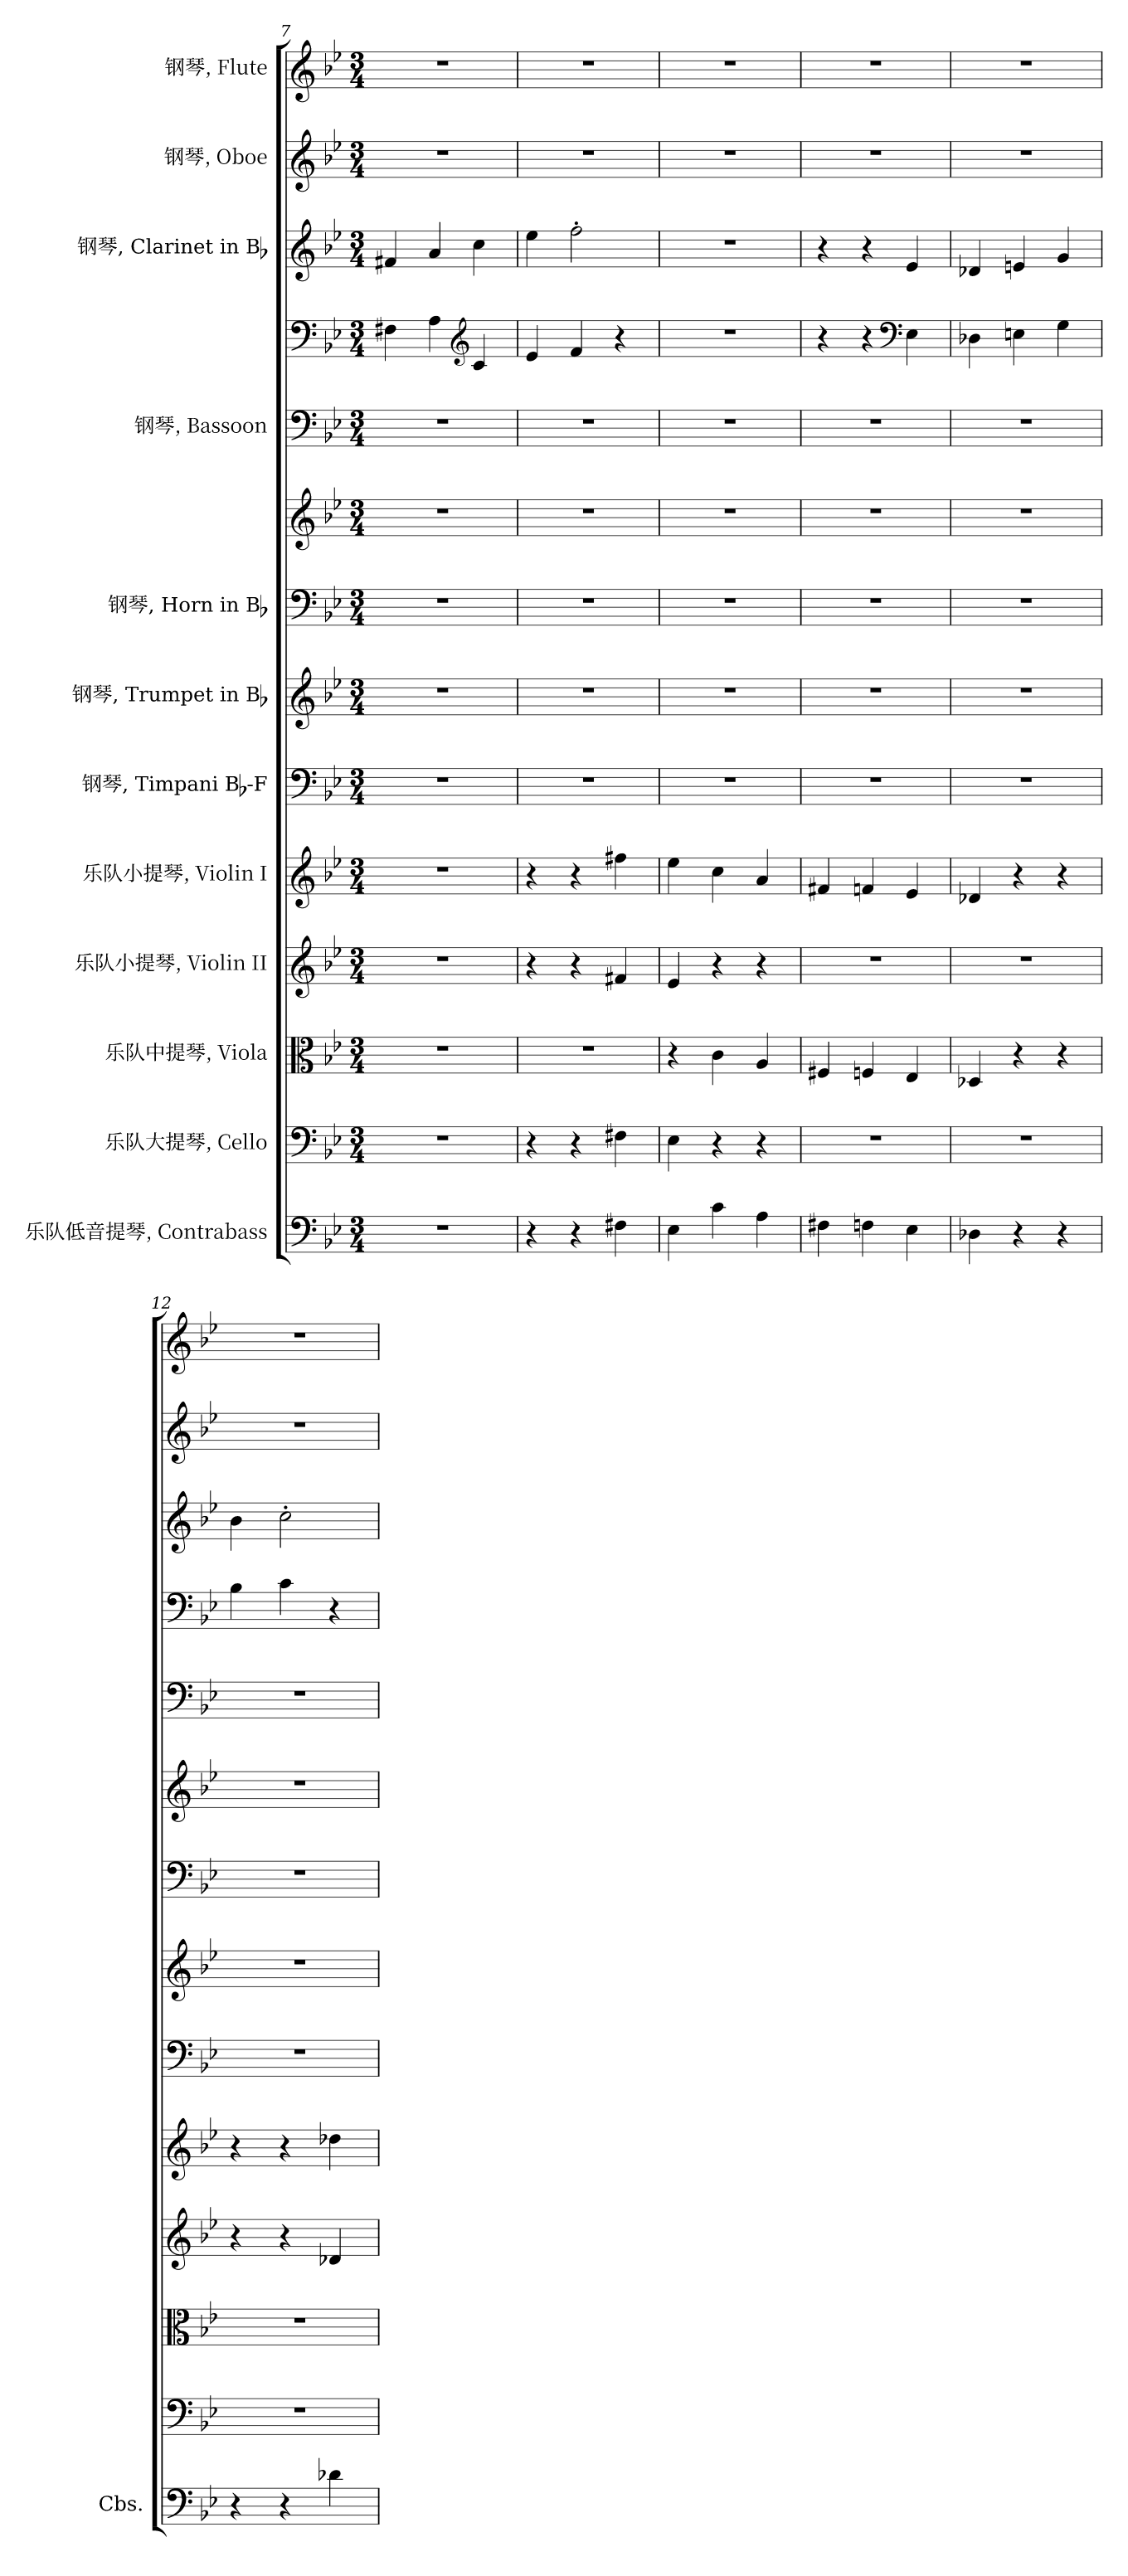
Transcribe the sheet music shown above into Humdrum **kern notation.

**kern	**kern	**kern	**kern	**kern	**kern	**kern	**kern	**kern	**kern	**kern	**kern	**kern	**kern
*part12	*part11	*part10	*part9	*part8	*part7	*part6	*part5	*part5	*part4	*part4	*part3	*part2	*part1
*staff14	*staff13	*staff12	*staff11	*staff10	*staff9	*staff8	*staff7	*staff6	*staff5	*staff4	*staff3	*staff2	*staff1
*I"乐队低音提琴, Contrabass	*I"乐队大提琴, Cello	*I"乐队中提琴, Viola	*I"乐队小提琴, Violin II	*I"乐队小提琴, Violin I	*I"钢琴, Timpani Bb-F	*I"钢琴, Trumpet in Bb	*I"钢琴, Horn in Bb	*	*I"钢琴, Bassoon	*	*I"钢琴, Clarinet in Bb	*I"钢琴, Oboe	*I"钢琴, Flute
*I'Cbs.	*	*	*	*	*	*	*	*	*	*	*	*	*
*clefF4	*clefF4	*clefC3	*clefG2	*clefG2	*clefF4	*clefG2	*clefF4	*clefG2	*clefF4	*clefF4	*clefG2	*clefG2	*clefG2
*ITrd7c12	*	*	*	*	*	*	*	*	*	*	*	*	*
*k[b-e-]	*k[b-e-]	*k[b-e-]	*k[b-e-]	*k[b-e-]	*k[b-e-]	*k[b-e-]	*k[b-e-]	*k[b-e-]	*k[b-e-]	*k[b-e-]	*k[b-e-]	*k[b-e-]	*k[b-e-]
*M3/4	*M3/4	*M3/4	*M3/4	*M3/4	*M3/4	*M3/4	*M3/4	*M3/4	*M3/4	*M3/4	*M3/4	*M3/4	*M3/4
=7	=7	=7	=7	=7	=7	=7	=7	=7	=7	=7	=7	=7	=7
2.r	2.r	2.r	2.r	2.r	2.r	2.r	2.r	2.r	2.r	4F#X\	4f#X/	2.r	2.r
.	.	.	.	.	.	.	.	.	.	4A\	4a/	.	.
*	*	*	*	*	*	*	*	*	*	*clefG2	*	*	*
.	.	.	.	.	.	.	.	.	.	4c/	4cc\	.	.
!!LO:PB:g=z
=8	=8	=8	=8	=8	=8	=8	=8	=8	=8	=8	=8	=8	=8
4r	4r	2.r	4r	4r	2.r	2.r	2.r	2.r	2.r	4e-/	4ee-\	2.r	2.r
4r	4r	.	4r	4r	.	.	.	.	.	4f/	2ff'\	.	.
4FF#X\	4F#X\	.	4f#X/	4ff#X\	.	.	.	.	.	4r	.	.	.
=9	=9	=9	=9	=9	=9	=9	=9	=9	=9	=9	=9	=9	=9
4EE-\	4E-\	4r	4e-/	4ee-\	2.r	2.r	2.r	2.r	2.r	2.r	2.r	2.r	2.r
4C\	4r	4c\	4r	4cc\	.	.	.	.	.	.	.	.	.
4AA\	4r	4A/	4r	4a/	.	.	.	.	.	.	.	.	.
=10	=10	=10	=10	=10	=10	=10	=10	=10	=10	=10	=10	=10	=10
4FF#X\	2.r	4F#X/	2.r	4f#X/	2.r	2.r	2.r	2.r	2.r	4r	4r	2.r	2.r
4FFn\	.	4Fn/	.	4fn/	.	.	.	.	.	4r	4r	.	.
*	*	*	*	*	*	*	*	*	*	*clefF4	*	*	*
4EE-\	.	4E-/	.	4e-/	.	.	.	.	.	4E-\	4e-/	.	.
=11	=11	=11	=11	=11	=11	=11	=11	=11	=11	=11	=11	=11	=11
4DD-X\	2.r	4D-X/	2.r	4d-X/	2.r	2.r	2.r	2.r	2.r	4D-X\	4d-X/	2.r	2.r
4r	.	4r	.	4r	.	.	.	.	.	4En\	4en/	.	.
4r	.	4r	.	4r	.	.	.	.	.	4G\	4g/	.	.
=12	=12	=12	=12	=12	=12	=12	=12	=12	=12	=12	=12	=12	=12
4r	2.r	2.r	4r	4r	2.r	2.r	2.r	2.r	2.r	4B-\	4b-\	2.r	2.r
4r	.	.	4r	4r	.	.	.	.	.	4c\	2cc'\	.	.
4D-X\	.	.	4d-X/	4dd-X\	.	.	.	.	.	4r	.	.	.
=	=	=	=	=	=	=	=	=	=	=	=	=	=
*-	*-	*-	*-	*-	*-	*-	*-	*-	*-	*-	*-	*-	*-
